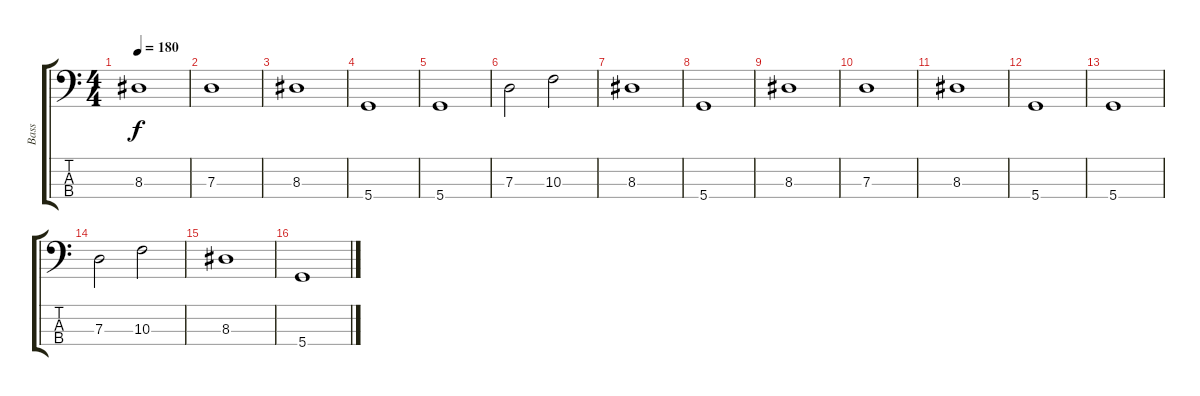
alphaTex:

\track ("Bass" "Bass") {instrument electricbassfinger}
\staff {score tabs}
\tuning (F2 C2 G1 D1) {hide}
\ts (4 4)
\tempo 180
\clef f4
\ks c
8.3.1{dy f} |
7.3.1 |
8.3.1 |
5.4.1 |
5.4.1 |
7.3.2 10.3.2 |
8.3.1 |
5.4.1 |
8.3.1 |
7.3.1 |
8.3.1 |
5.4.1 |
5.4.1 |
7.3.2 10.3.2 |
8.3.1 |
5.4.1
